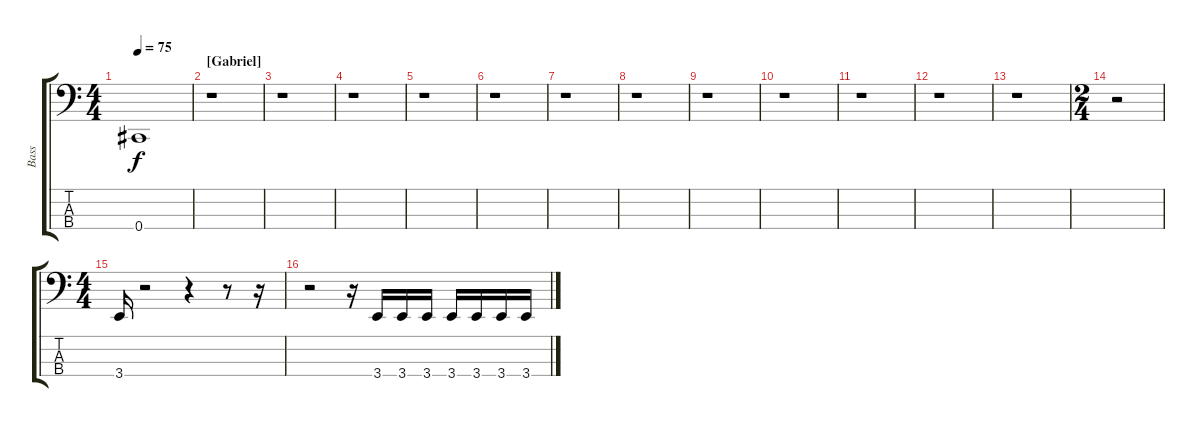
\track ("Bass" "Bass") {instrument electricbassfinger}
\staff {score tabs}
\tuning (Gb2 Db2 Ab1 Db1) {hide}
\ts (4 4)
\tempo 75
\clef f4
\ks c
0.4{t}.1{dy f} |
\section ("" "[Gabriel]")
r.1 |
r.1 |
r.1 |
r.1 |
r.1 |
r.1 |
r.1 |
r.1 |
r.1 |
r.1 |
r.1 |
r.1 |
\ts (2 4)
r.2 |
\ts (4 4)
3.4.16 r.2 r.4 r.8 r.16 |
r.2 r.16 3.4.16 3.4.16 3.4.16 3.4.16 3.4.16 3.4.16 3.4.16
